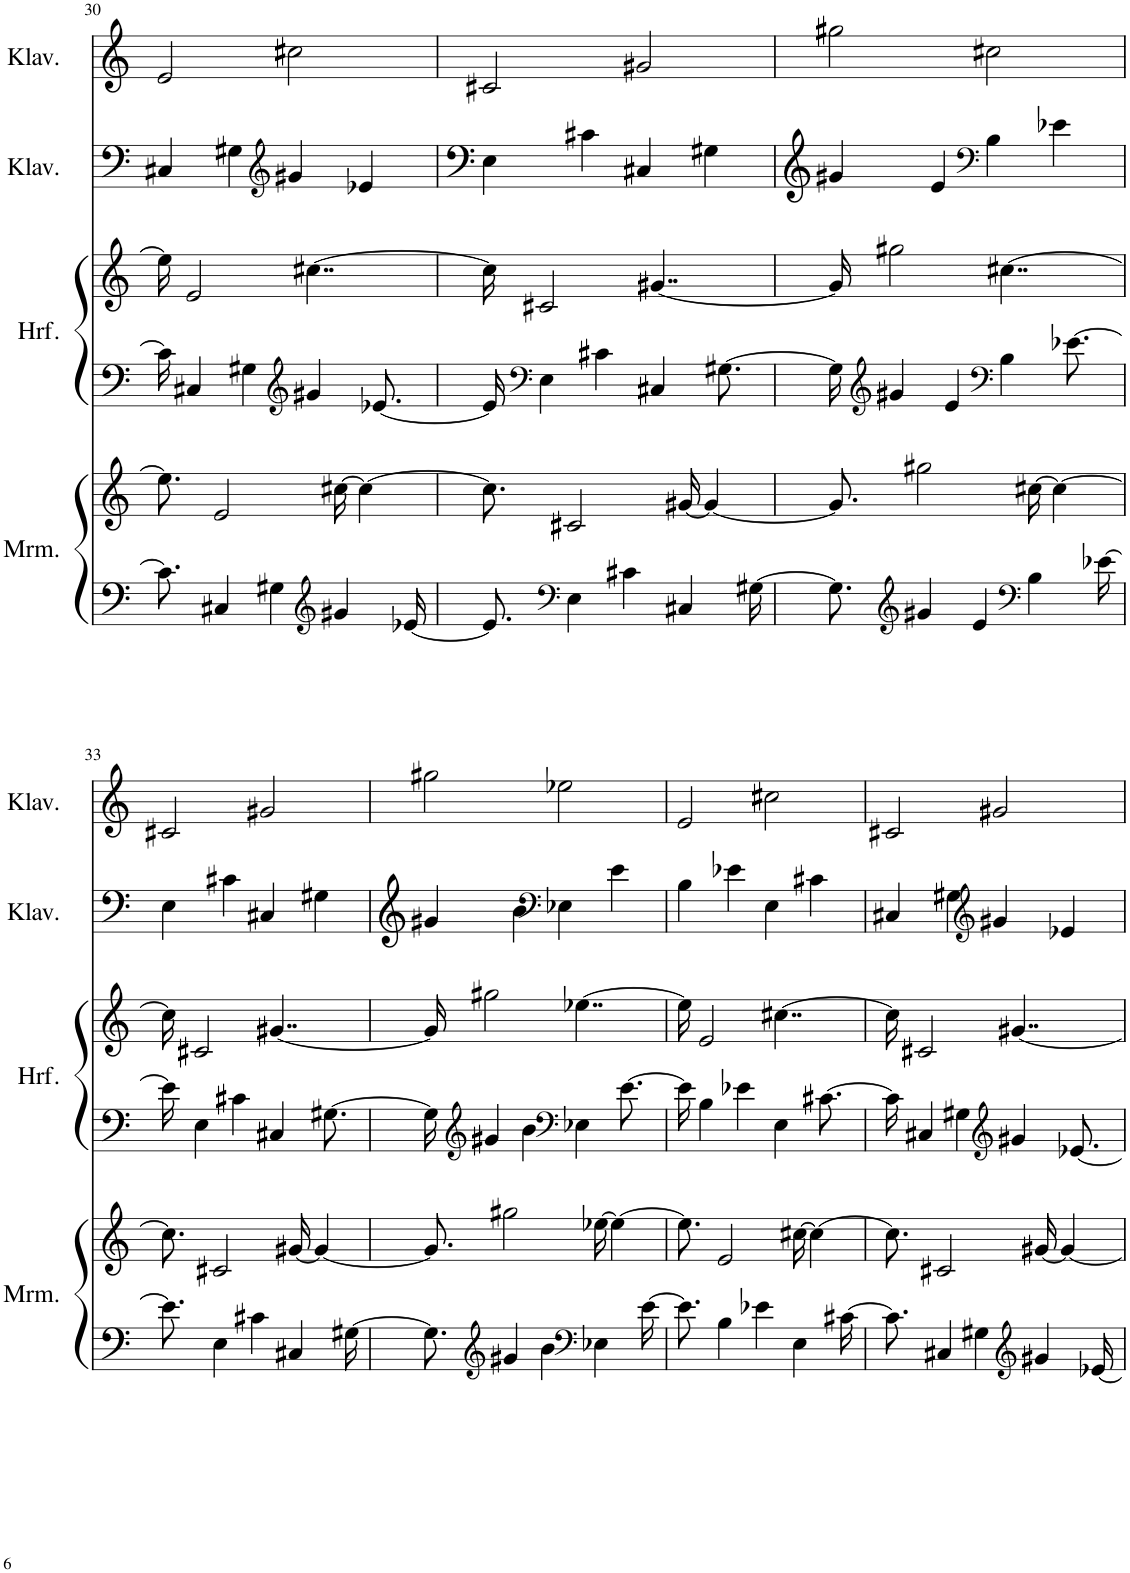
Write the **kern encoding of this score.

**kern	**kern	**kern	**kern	**kern	**kern
*part4	*part4	*part3	*part3	*part2	*part1
*staff6	*staff5	*staff4	*staff3	*staff2	*staff1
*I"Marimba	*	*I"Harfe	*	*I"Klavier	*I"Klavier
*I'Mrm.	*	*I'Hrf.	*	*I'Klav.	*I'Klav.
!!LO:PB:g=z
*clefF4	*clefG2	*clefF4	*clefG2	*clefG2	*clefG2
*k[]	*k[]	*k[]	*k[]	*k[]	*k[]
*M4/4	*M4/4	*M4/4	*M4/4	*M4/4	*M4/4
=30	=30	=30	=30	=30	=30
8.c#\]	8.ee-\]	16c#\]	16ee-\]	4C#X/	2e/
.	.	4C#X/	2e/	.	.
4C#X/	2e/	.	.	.	.
.	.	.	.	4G#X\	.
.	.	4G#X\	.	.	.
4G#X\	.	.	.	.	.
*	*	*	*	*clefG2	*
.	.	.	.	4g#X/	2cc#X\
*	*	*clefG2	*	*	*
.	.	4g#X/	[4..cc#X\	.	.
*clefG2	*	*	*	*	*
4g#X/	[16cc#X\	.	.	.	.
.	4cc#\_	.	.	4e-X/	.
.	.	[8.e-X/	.	.	.
[16e-X/	.	.	.	.	.
=31	=31	=31	=31	=31	=31
8.e-/]	8.cc#\]	16e-/]	16cc#\]	4E\	2c#X/
*	*	*clefF4	*	*	*
.	.	4E\	2c#X/	.	.
*clefF4	*	*	*	*	*
4E\	2c#X/	.	.	.	.
.	.	.	.	4c#X\	.
.	.	4c#X\	.	.	.
4c#X\	.	.	.	.	.
.	.	.	.	4C#X/	2g#X/
.	.	4C#X/	[4..g#X/	.	.
4C#X/	[16g#X/	.	.	.	.
.	4g#/_	.	.	4G#X\	.
.	.	[8.G#X\	.	.	.
[16G#X\	.	.	.	.	.
=32	=32	=32	=32	=32	=32
8.G#\]	8.g#/]	16G#\]	16g#/]	4g#X/	2gg#X\
*	*	*clefG2	*	*	*
.	.	4g#X/	2gg#X\	.	.
*clefG2	*	*	*	*	*
4g#X/	2gg#X\	.	.	.	.
.	.	.	.	4e/	.
.	.	4e/	.	.	.
4e/	.	.	.	.	.
*	*	*	*	*clefF4	*
.	.	.	.	4B\	2cc#X\
*	*	*clefF4	*	*	*
.	.	4B\	[4..cc#X\	.	.
*clefF4	*	*	*	*	*
4B\	[16cc#X\	.	.	.	.
.	4cc#\_	.	.	4e-X\	.
.	.	[8.e-X\	.	.	.
[16e-X\	.	.	.	.	.
!!LO:LB:g=z
=33	=33	=33	=33	=33	=33
8.e-\]	8.cc#\]	16e-\]	16cc#\]	4E\	2c#X/
.	.	4E\	2c#X/	.	.
4E\	2c#X/	.	.	.	.
.	.	.	.	4c#X\	.
.	.	4c#X\	.	.	.
4c#X\	.	.	.	.	.
.	.	.	.	4C#X/	2g#X/
.	.	4C#X/	[4..g#X/	.	.
4C#X/	[16g#X/	.	.	.	.
.	4g#/_	.	.	4G#X\	.
.	.	[8.G#X\	.	.	.
[16G#X\	.	.	.	.	.
=34	=34	=34	=34	=34	=34
8.G#\]	8.g#/]	16G#\]	16g#/]	4g#X/	2gg#X\
*	*	*clefG2	*	*	*
.	.	4g#X/	2gg#X\	.	.
*clefG2	*	*	*	*	*
4g#X/	2gg#X\	.	.	.	.
.	.	.	.	4b\	.
.	.	4b\	.	.	.
4b\	.	.	.	.	.
*	*	*	*	*clefF4	*
.	.	.	.	4E-X\	2ee-X\
*	*	*clefF4	*	*	*
.	.	4E-X\	[4..ee-X\	.	.
*clefF4	*	*	*	*	*
4E-X\	[16ee-X\	.	.	.	.
.	4ee-\_	.	.	4e\	.
.	.	[8.e\	.	.	.
[16e\	.	.	.	.	.
=35	=35	=35	=35	=35	=35
8.e\]	8.ee-\]	16e\]	16ee-\]	4B\	2e/
.	.	4B\	2e/	.	.
4B\	2e/	.	.	.	.
.	.	.	.	4e-X\	.
.	.	4e-X\	.	.	.
4e-X\	.	.	.	.	.
.	.	.	.	4E\	2cc#X\
.	.	4E\	[4..cc#X\	.	.
4E\	[16cc#X\	.	.	.	.
.	4cc#\_	.	.	4c#X\	.
.	.	[8.c#X\	.	.	.
[16c#X\	.	.	.	.	.
=36	=36	=36	=36	=36	=36
8.c#\]	8.cc#\]	16c#\]	16cc#\]	4C#X/	2c#X/
.	.	4C#X/	2c#X/	.	.
4C#X/	2c#X/	.	.	.	.
.	.	.	.	4G#X\	.
.	.	4G#X\	.	.	.
4G#X\	.	.	.	.	.
*	*	*	*	*clefG2	*
.	.	.	.	4g#X/	2g#X/
*	*	*clefG2	*	*	*
.	.	4g#X/	[4..g#X/	.	.
*clefG2	*	*	*	*	*
4g#X/	[16g#X/	.	.	.	.
.	4g#/_	.	.	4e-X/	.
.	.	[8.e-X/	.	.	.
[16e-X/	.	.	.	.	.
=	=	=	=	=	=
*-	*-	*-	*-	*-	*-
